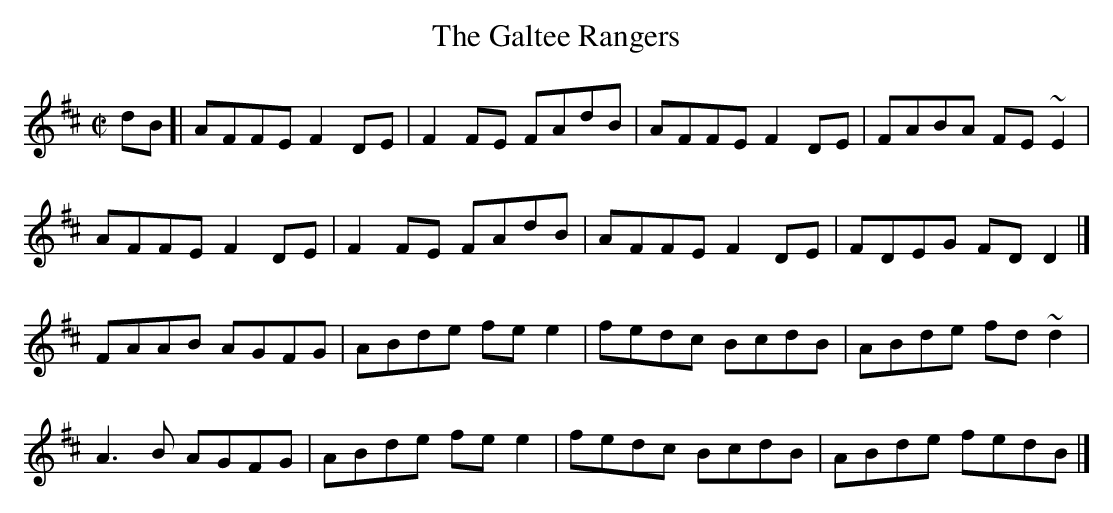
X:1
T:Galtee Rangers, The
M:C|
L:1/8
K:D
dB[|AFFEF2DE|F2FE FAdB|AFFE F2DE|FABA FE~E2|!
AFFE F2DE|F2FE FAdB|AFFE F2DE|FDEG FDD2|]!
FAAB AGFG|ABde fee2|fedc BcdB|ABde fd~d2|!
A3B AGFG|ABde fee2|fedc BcdB|ABde fedB|]!
